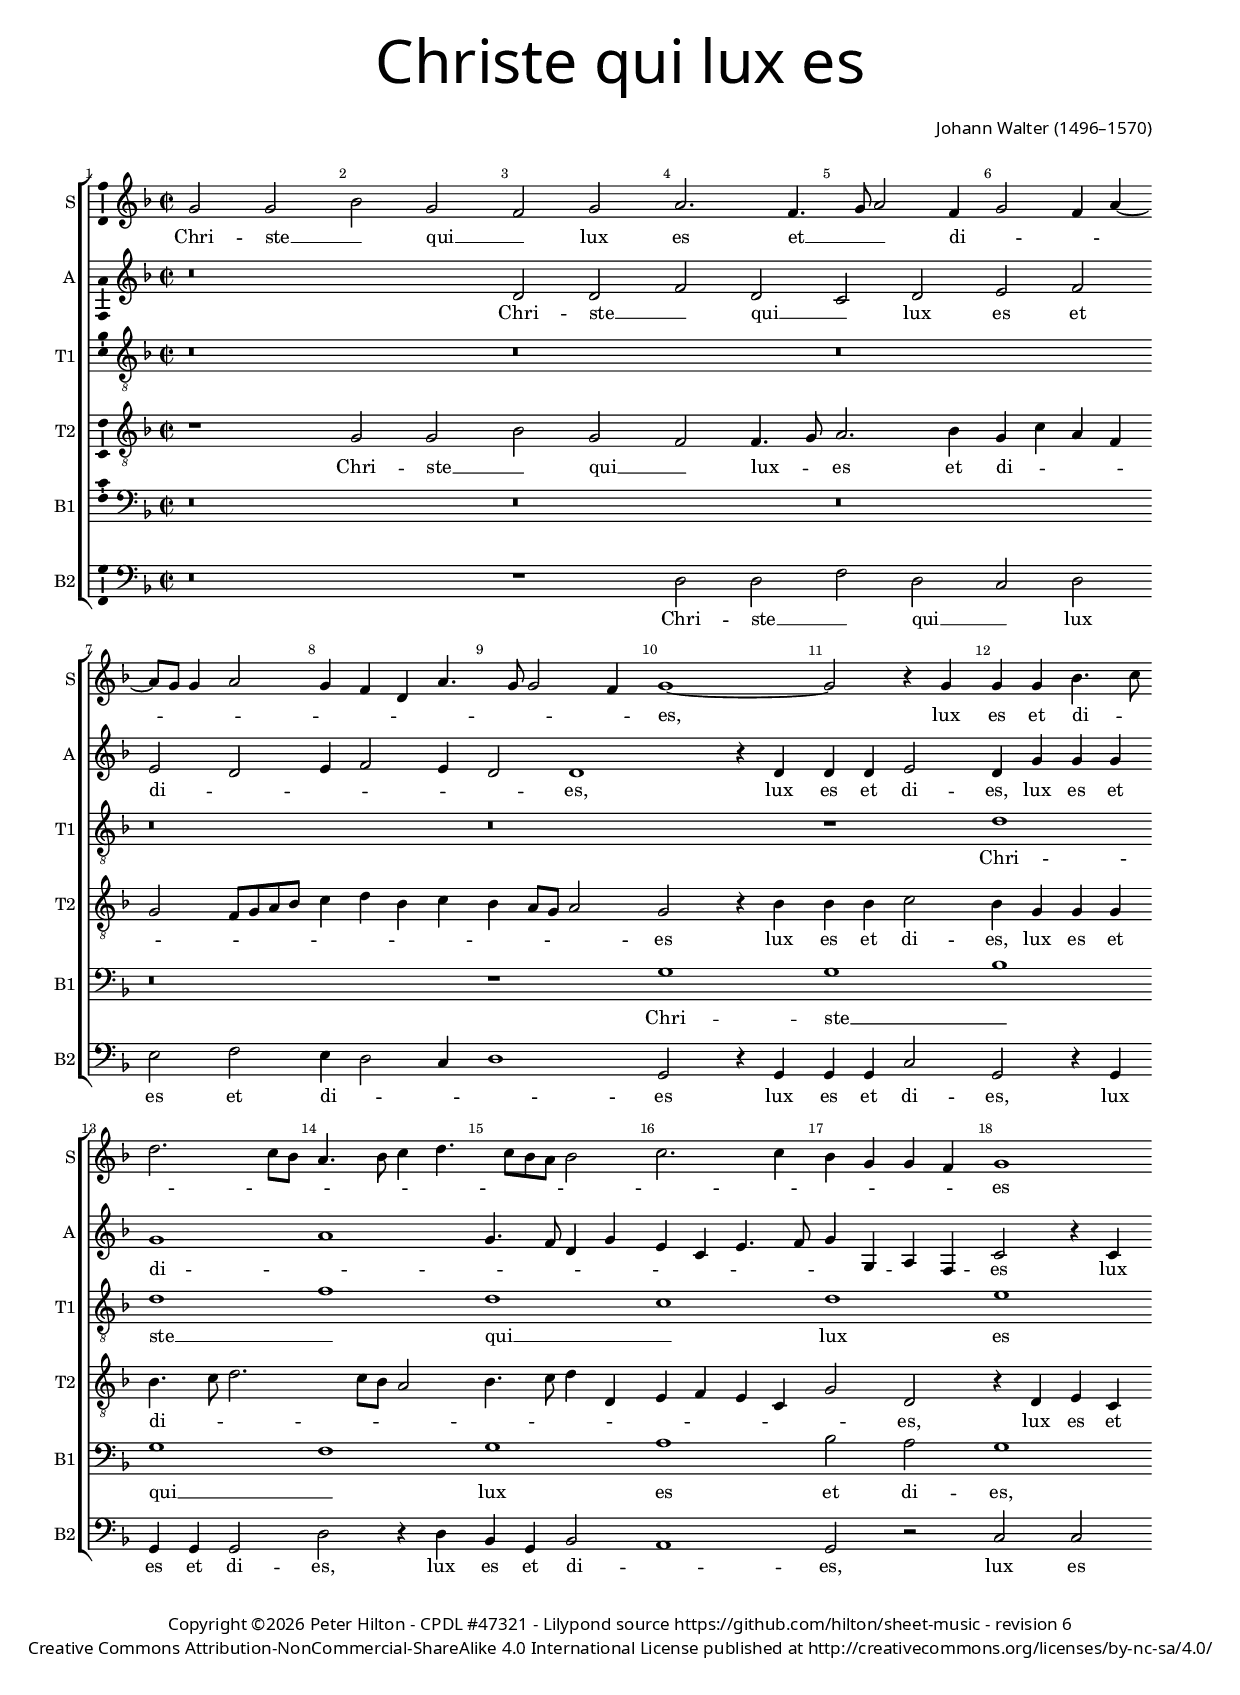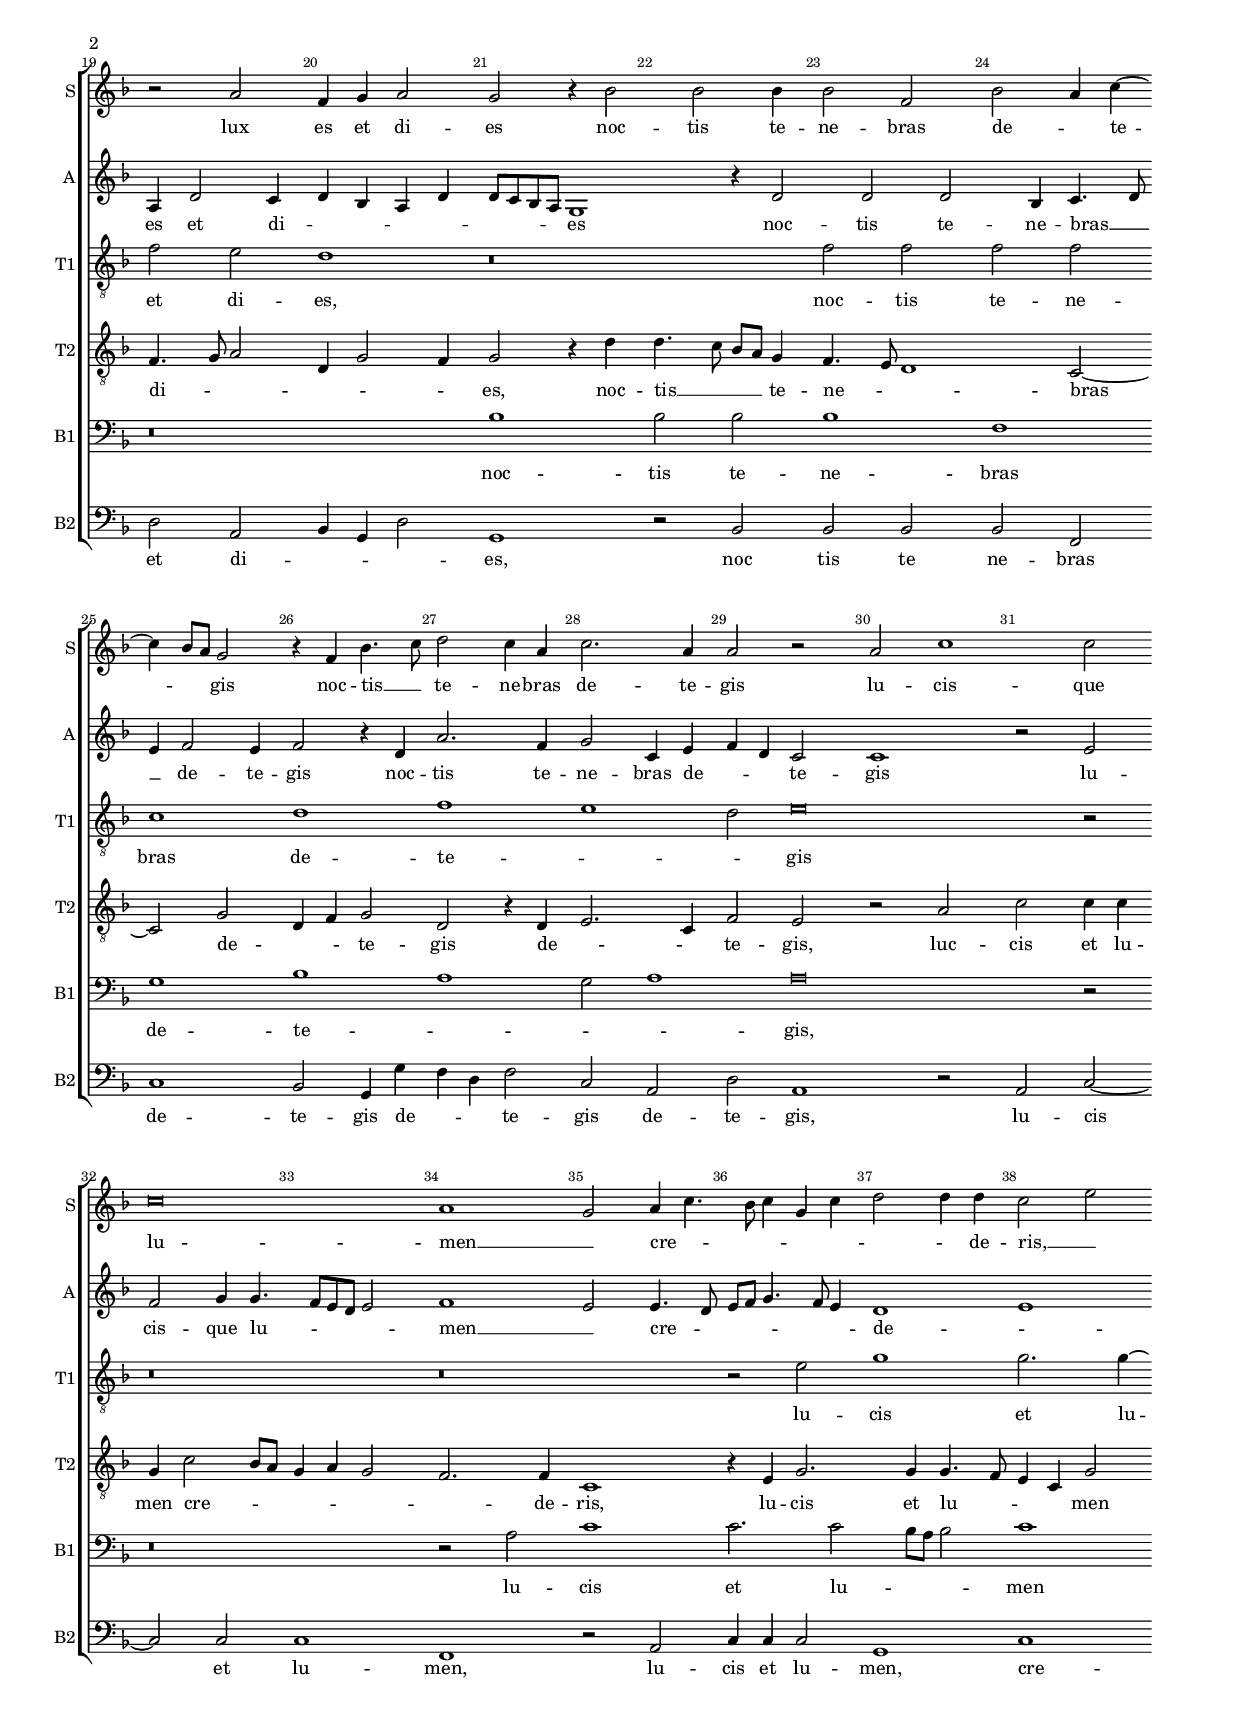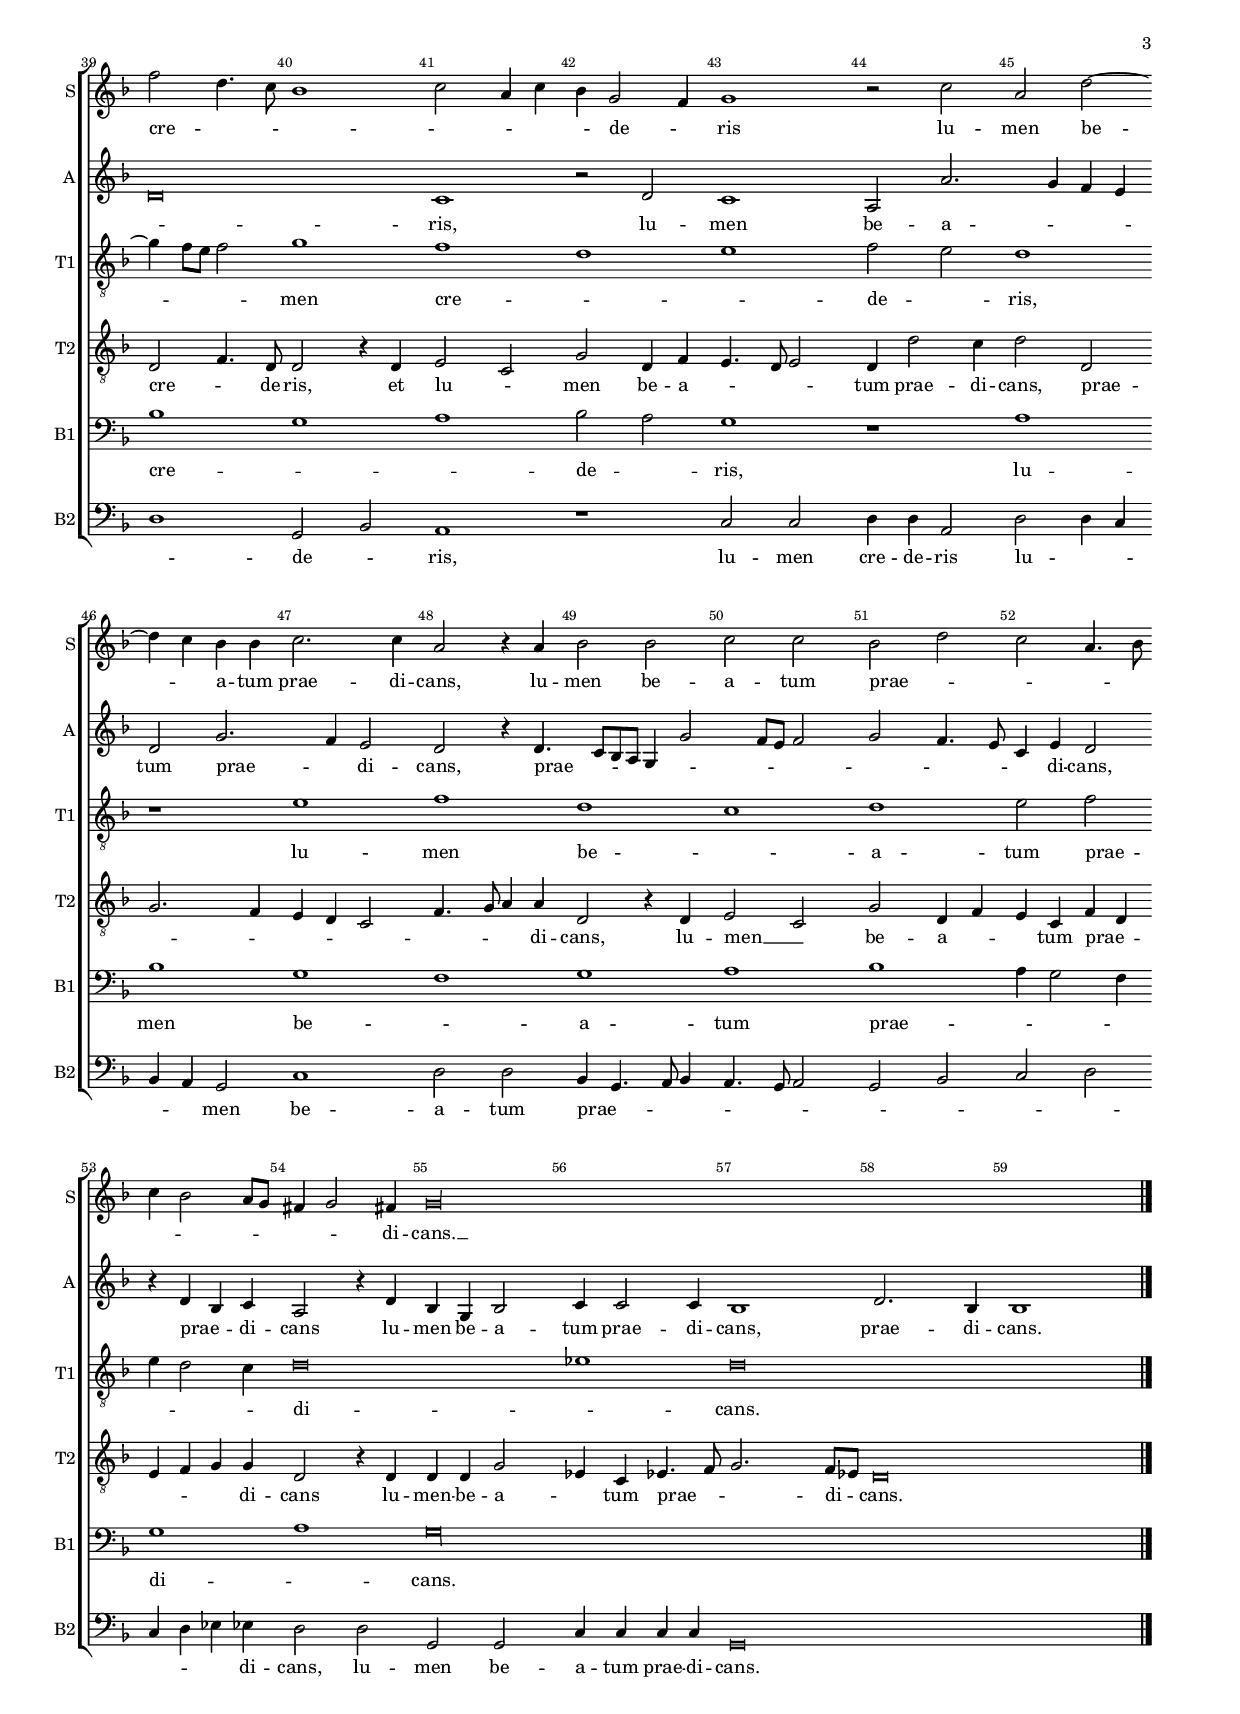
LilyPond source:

% CPDL #47321
% Copyright ©2017 Peter Hilton - https://github.com/hilton

\version "2.18.2"
revision = "6"
\pointAndClickOff

#(set-global-staff-size 15.0)

\paper {
	#(define fonts (make-pango-font-tree "Century Schoolbook L" "Source Sans Pro" "Luxi Mono" (/ 15 20)))
	annotate-spacing = ##f
	two-sided = ##t
	top-margin = 8\mm
	bottom-margin = 10\mm
	inner-margin = 15\mm
	outer-margin = 15\mm
	top-markup-spacing = #'( (basic-distance . 4) )
	markup-system-spacing = #'( (padding . 4) )
	system-system-spacing = #'( (basic-distance . 15) (stretchability . 100) )
	ragged-bottom = ##f
	ragged-last-bottom = ##f
}

year = #(strftime "©%Y" (localtime (current-time)))

\header {
	title = \markup \medium \fontsize #7 \override #'(font-name . "Source Sans Pro Light") {
		\center-column {
			"Christe qui lux es"
			\vspace #1
		}
	}
	composer = \markup \sans \column \right-align { "Johann Walter (1496–1570)" }
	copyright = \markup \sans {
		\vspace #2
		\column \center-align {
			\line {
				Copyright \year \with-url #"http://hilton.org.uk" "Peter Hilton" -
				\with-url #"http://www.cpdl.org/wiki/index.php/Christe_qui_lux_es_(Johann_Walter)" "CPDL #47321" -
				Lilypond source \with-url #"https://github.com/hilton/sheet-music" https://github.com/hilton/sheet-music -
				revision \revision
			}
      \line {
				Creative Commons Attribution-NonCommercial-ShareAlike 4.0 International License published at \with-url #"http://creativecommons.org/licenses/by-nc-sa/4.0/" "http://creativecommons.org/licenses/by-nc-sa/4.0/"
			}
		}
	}
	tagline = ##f
}

\layout {
	indent = #0
  	ragged-right = ##f
  	ragged-last = ##f
	\context {
		\Score
		\override BarNumber #'self-alignment-X = #CENTER
		\override BarNumber #'break-visibility = #'#(#f #t #t)
		\override BarLine #'transparent = ##t
		\remove "Metronome_mark_engraver"
		\override VerticalAxisGroup #'staff-staff-spacing = #'((basic-distance . 10) (stretchability . 100))
	}
	\context {
		\StaffGroup
		\remove "Span_bar_engraver"
	}
	\context {
		\Voice
		\override NoteHead #'style = #'baroque
		\consists "Horizontal_bracket_engraver"
		\consists "Ambitus_engraver"
	}
}

global = {
	\key f \major
	\time 2/2
	\tempo 2 = 60
	\set Staff.midiInstrument = "Choir Aahs"
	\accidentalStyle "forget"
}

showBarLine = { \once \override Score.BarLine #'transparent = ##f }
ficta = { \once \set suggestAccidentals = ##t \override AccidentalSuggestion #'parenthesized = ##f }
singleDigitTime = { \override Staff.TimeSignature.style = #'single-digit }

soprano = \new Voice	{
	\relative c'' {
		g2 g bes g f g a2. f4. g8 a2 f4 g2 f4 a4 ~ a8 g8 g4 a2 |
		g4 f d a'4. g8 g2 f4 | g1 ~ g2 r4 g g g bes4. c8 d2. c8 bes | a4. bes8 c4 d4. c8 bes a
		bes2 | c2. c4 bes g g f g1 \break r2 a f4 g a2 g r4 bes2 bes bes4 |
		
		bes2 f | bes a4 c4 ~ \break c bes8 a g2 | r4 f bes4. c8 | d2 c4 a | c2. a4 | a2 r | a
		c1 c2 | c\breve | a1 | g2 a4 c4. bes8 c4 g c | d2 d4 d |
		c2 e | f2 d4. c8 | bes1 | c2 a4 c4 | bes g2 f4 | g1 | r2 c | a
		
		d2 ~ d4 c4 bes bes | c2. c4 | a2 r4 a | bes2 bes c c | bes d c a4. bes8 |
		c4 bes2 a8 g fis4 g2 fis4 g\longa s1
  }
	\addlyrics {
		Chri -- ste __ _ qui __ _ lux es et __ _ _ di -- _ _ _ _ _ _ _ _ _ _ _ _ _ es, 
		lux es et di -- _ _ _ _ _ _ _ _ _ _ _ _ _ _ _ _ _ _ es lux es et di -- es 
		noc -- tis te -- ne -- bras de -- _ te -- _ _ gis
		noc -- tis __ _ te -- ne -- bras de -- te -- gis
		lu -- cis -- que lu -- men __ _ cre -- _ _ _ _ _ _ _ de -- ris, __ _
		cre -- _ _ _ _ _ _ _ de -- _ ris
		lu -- men be -- _ a -- tum prae -- di -- cans,
		lu -- men be -- a -- tum prae -- _ _ _ _ _ _ _ _ _ _ di -- cans. __ _
	}
}

alto = \new Voice	{
	\relative c' {
		r\breve d2 d f d c d e f e d |
		e4 f2 e4 d2 d1 r4 d | d d e2 d4 g g g g1 a | g4. f8
		d4 g e c e4. f8 g4 g, a f c'2 r4 c a d2 c4 d bes a d d8 c bes a g1 r4 d'2
		
		d d bes4 c4. d8 | e4 f2 e4 | f2 r4 d a'2. f4 | g2 c,4 e f d c2 | c1
		r2 e | f g4 g4. f8 e d e2 | f1 | e2 e4. d8 | e f g4. f8 e4 | d1 |
		e d\breve c1 | r2 d | c1 | a2 a'2. g4 
		
		f e | d2 g2. f4 e2 | d r4 d4. c8 bes a g4 g'2 f8 e f2 | g f4. e8 c4 e d2 |
		r4 d bes c a2 r4 d bes g bes2 | c4 c2 c4 | bes1 d2. bes4 | bes1 \showBarLine \bar "|."
	}
	\addlyrics {
		Chri -- ste __ _ qui __ _ lux es et di -- _ _ _ _ _ es,
		lux es et di -- es, lux es et di -- _ _ _ _ _ _ _ _ _ _ _ _ _ es
		lux es et di -- _ _ _ _ _ _ _ _ es
		noc -- tis te -- ne -- bras __ _ _ de -- te -- gis
		noc -- tis te -- ne -- bras de -- _ _ te -- gis
		lu -- cis -- que lu -- _ _ _ _ men __ _ cre -- _ _ _ _ _ _ de -- _ _ ris,
		lu -- men be -- a -- _ _ _ tum prae -- _ di -- cans, 
		prae -- _ _ _ _ _ _ _ _ _ _ _ _ di -- cans, prae -- _ di -- cans
		lu -- men be -- a -- tum prae -- di -- cans, prae -- di -- cans.
	}
}

tenorA = \new Voice {
	\relative c' {
		\clef "treble_8"
		r\breve r r r r r1 d d f d
		c d e f2 e d1 r\breve
		f2 f f f c1 d f e d2 e\breve
		r2 r\breve r r2 e2 g1
		g2. g4 ~ g4 f8 e f2 g1 f d e f2 e d1
		r e f d c d e2 f
		e4 d2 c4 d\breve es1 d\breve s1
	}
	\addlyrics {
		Chri -- ste __ _ qui __
		_ lux es et di -- es,
		
		noc -- tis te -- ne -- bras de -- te -- _ _ gis
		lu -- cis
		et lu -- _ _ _ men cre -- _ _ de -- _ ris,
		
		lu -- men be -- _ a -- tum prae -- 
		_ _ _ di -- _ cans.
	}
}

tenorB = \new Voice {
	\relative c' {
		\clef "treble_8"
		r1 g2 g bes g f f4. g8 a2. bes4 g c a f g2 f8 g a bes
		c4 d bes c bes a8 g a2 g r4 bes bes bes c2 bes4 g g g bes4. c8 d2. c8 bes a2 bes4. c8
		d4 d, e f e c g'2 d r4 d e c f4. g8 a2 d,4 g2 f4 g2 r4 d' d4. c8 bes a g4
		
		f4. e8 d1 c2 ~ c g'2 d4 f g2 d r4 d e2. c4 f2 e r
		a c c4 c g c2 bes8 a g4 a g2 f2. f4 c1 r4 e g2. g4 g4. f8
		e4 c g'2 d f4. d8 d2 r4 d e2 c g' d4 f e4. d8 e2 d4 d'2 c4 d2
		
		d, g2. f4 e d c2 f4. g8 a4 a d,2 r4 d e2 c g' d4 f e c f d
		e f g g d2 r4 d d d g2 es4 c es4. f8 g2. f8 es d\breve
		
	}
	\addlyrics {
		Chri -- ste __ _ qui __ _ lux -- _ es et di -- _ _ _ _ _ _ _ _ 
		_ _ _ _ _ _ _ _ es lux es et di -- es, lux es et di -- _ _ _ _ _ _ _
		_ _ _ _ _ _ _ es, lux es et di -- _ _ _ _ _ es, noc -- tis __ _ _ _ te -- 
		
		ne -- _ _ bras de -- _ _ te -- gis de -- _ _ te -- gis,
		luc -- cis et lu -- men cre -- _ _ _ _ _ _ de -- ris, lu -- cis et lu -- _
		_ _ men cre -- _ de -- ris, et lu -- _ men be -- a -- _ _ _ tum prae -- di -- cans,
		
		prae -- _ _ _ _ _ _ _ _ di -- cans, lu -- men __ _ be -- a -- _ _ tum prae -- _
		_ _ _ di -- cans lu -- men -- be -- a -- _ tum prae -- _ _ di -- _ cans.
	}
}

bassA = \new Voice {
	\relative c' {
		\clef bass
		r\breve r r r r1 g g bes g f g
		a bes2 a g1 r\breve bes1 bes2 bes
		
		bes1 f g bes a g2 a1 a\breve
		r2 r\breve r2 a2 c1 c2. c2 bes8 a bes2
		c1 bes g a bes2 a g1 r a1
		
		bes1 g f g a bes a4 g2 f4
		g1 a g\longa s1
	}
	\addlyrics {
		Chri -- ste __ _ qui __ _ lux
		es et di -- es,
		noc -- tis te -- 
		
		ne -- bras de -- te -- _ _ _ gis,
		lu -- cis et lu -- _ _ _ 
		men cre -- _ _ de -- _ ris, lu -- 
		
		men be -- _ a -- tum prae -- _ _ _
		di -- _ cans.
	}
}

bassB = \new Voice {
	\relative c {
		\clef bass
		r\breve r1 d2 d f d c d e f |
		e4 d2 c4 | d1 | g,2 r4 g | g g c2 | g r4 g | g g g2 | d' r4 d | bes g
		bes2 a1 g2 r c c d a bes4 g d'2 g,1 r2 bes |
		
		bes bes bes f c'1 bes2 g4 g' f d f2 c a | d a1
		r2 | a c2 ~ c c2 c1 | f, r2 a | c4 c c2 | g1 |
		c1 d1 g,2 bes | a1 | r1 c2 c | d4 d a2 | d
		
		d4 c bes a g2 | c1 d2 d bes4 g4. a8 bes4 | a4. g8 a2 g bes c d |
		c4 d es es d2 d g, g c4 c c c | g\breve s1
	}
	\addlyrics {
	  Chri -- ste __ _ qui __ _ lux es et
		di -- _ _ _ es lux es et di -- es, lux es et di -- es, lux es et
		di -- _ es, lux es et di -- _ _ _ es, noc
		
		tis te ne -- bras de -- te -- gis de -- _ _ te -- gis de -- te -- gis,
		lu -- cis et lu -- men, lu -- cis et lu -- men,
		cre -- _ de -- _ ris, lu -- men cre -- de -- ris lu -- 
		
		_ _ _ _ men be -- a -- tum prae -- _ _ _ _ _ _ _ _ _ _ 
		_ _ _ di -- cans, lu -- men be -- a -- tum prae -- di -- cans.
	}
}

\score {
	\transpose c c {
		\new StaffGroup <<
			\set Score.proportionalNotationDuration = #(ly:make-moment 1 8)
			\set Score.barNumberVisibility = #all-bar-numbers-visible
			\new Staff << \global \soprano \set Staff.instrumentName = #"S" \set Staff.shortInstrumentName = #"S" >>
			\new Staff << \global \alto \set Staff.instrumentName = #"A" \set Staff.shortInstrumentName = #"A" >>
			\new Staff << \global \tenorA \set Staff.instrumentName = #"T1" \set Staff.shortInstrumentName = #"T1" >>
			\new Staff << \global \tenorB \set Staff.instrumentName = #"T2" \set Staff.shortInstrumentName = #"T2" >>
			\new Staff << \global \bassA \set Staff.instrumentName = #"B1" \set Staff.shortInstrumentName = #"B1" >>
			\new Staff << \global \bassB \set Staff.instrumentName = #"B2" \set Staff.shortInstrumentName = #"B2" >>
		>>
	}
	\layout { }
	\midi {	}
}
